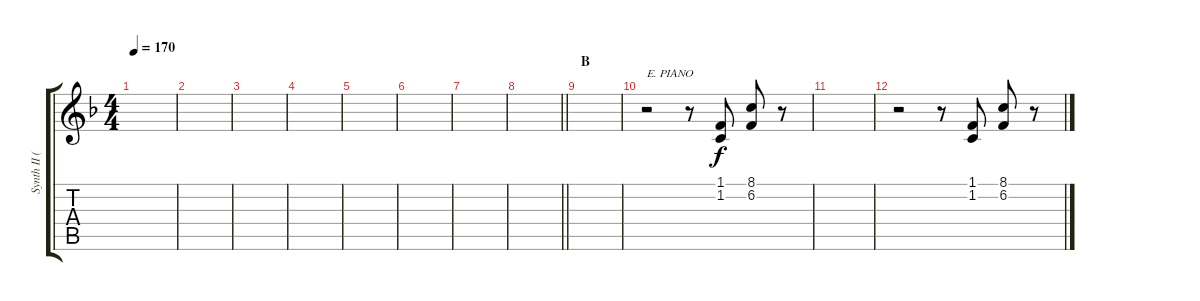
\track ("Synth II (Kotobuki Tsumugi)" "Synth II (") {instrument lead1square}
\staff {score tabs}
\tuning (E4 B3 G3 D3 A2 E2) {hide}
\ts (4 4)
\tempo 170
\clef g2
\ks f
|
|
|
|
|
|
|
\barLineRight lightlight
|
\section ("" "B")
|
r.2{txt "E. PIANO"} r.8 (1.1 1.2).8 (8.1 6.2).8 r.8 |
|
r.2 r.8 (1.1 1.2).8 (8.1 6.2).8 r.8
